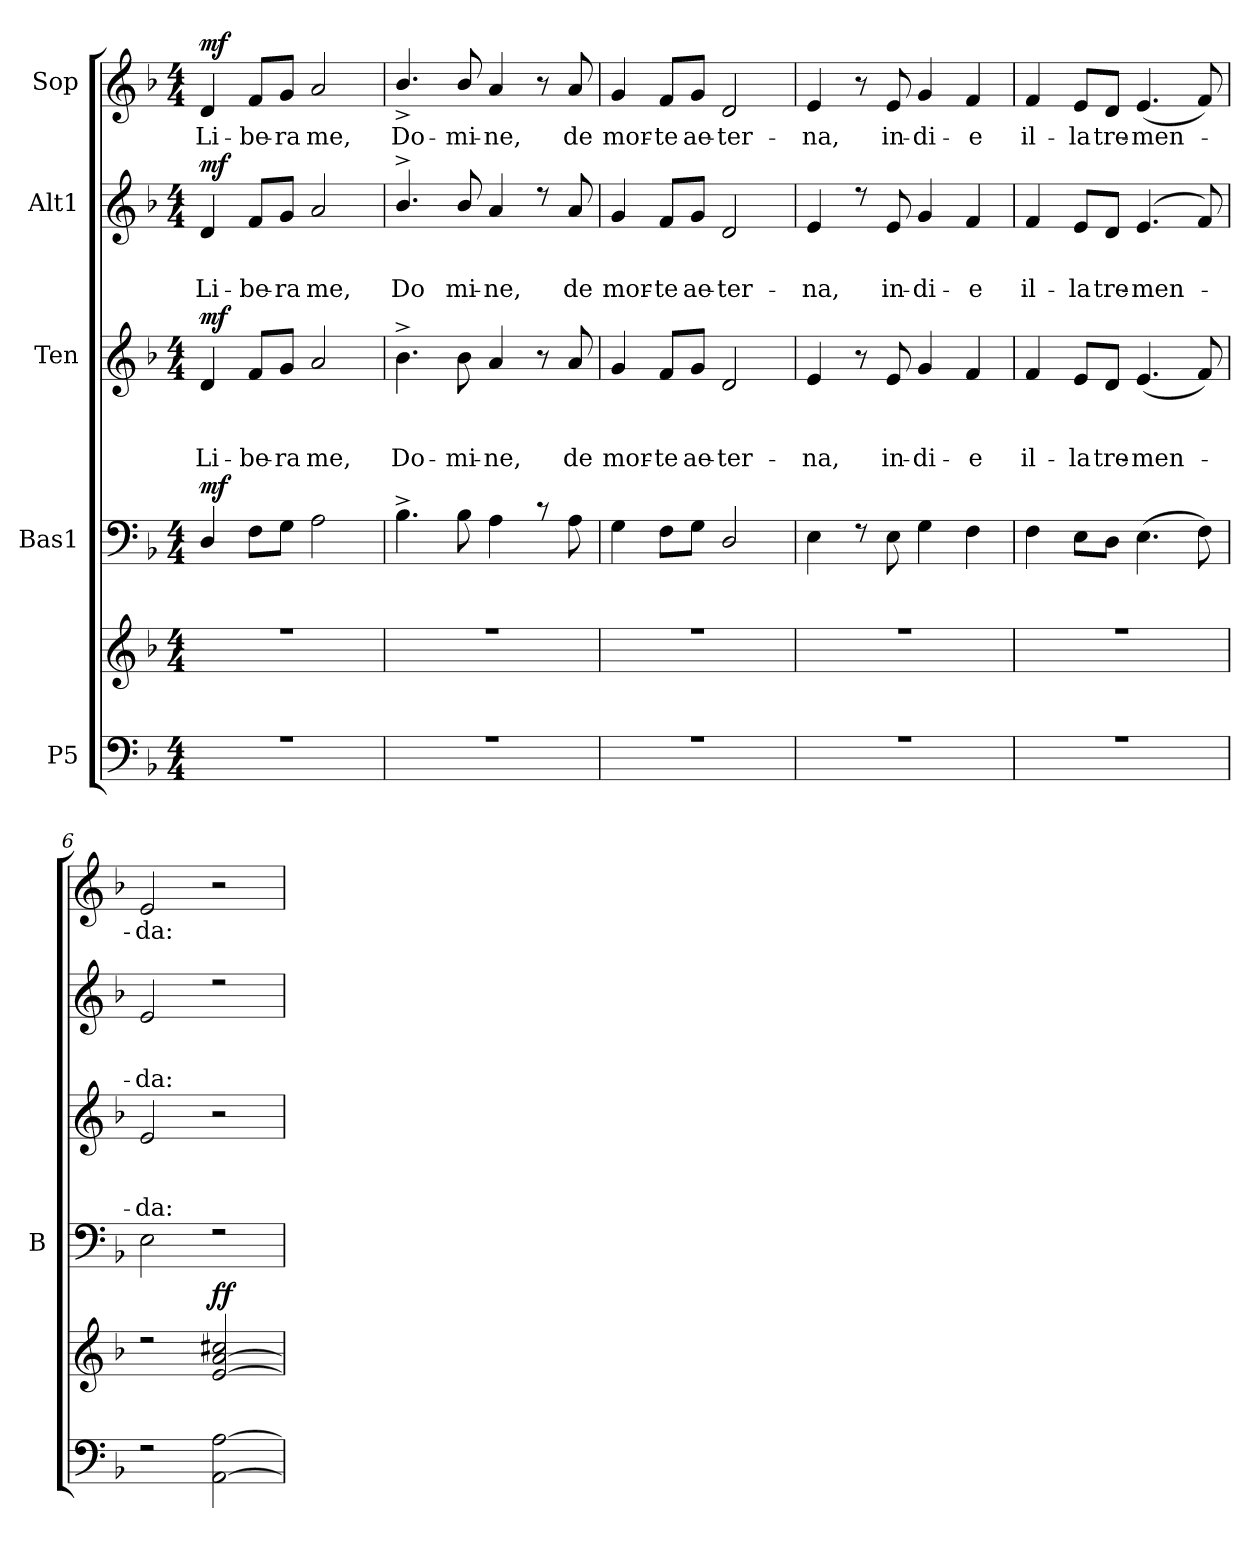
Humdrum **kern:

**kern	**kern	**dynam	**kern	**dynam	**kern	**text	**text	**text	**dynam	**kern	**text	**text	**dynam	**kern	**text	**dynam
*part5	*part5	*part5	*part4	*part4	*part3	*part3	*part3	*part3	*part3	*part2	*part2	*part2	*part2	*part1	*part1	*part1
*staff6	*staff5	*staff5/6	*staff4	*staff4	*staff3	*staff3	*staff3	*staff3	*staff3	*staff2	*staff2	*staff2	*staff2	*staff1	*staff1	*staff1
*I"P5	*	*	*I"Bas1	*	*I"Ten	*	*	*	*	*I"Alt1	*	*	*	*I"Sop	*	*
*	*	*	*I'B	*	*	*	*	*	*	*	*	*	*	*	*	*
*clefF4	*clefG2	*	*clefF4	*	*clefG2	*	*	*	*	*clefG2	*	*	*	*clefG2	*	*
*	*	*	*	*	*ITrd7c12	*	*	*	*	*	*	*	*	*	*	*
*k[b-]	*k[b-]	*	*k[b-]	*	*k[b-]	*	*	*	*	*k[b-]	*	*	*	*k[b-]	*	*
*F:	*F:	*	*F:	*	*F:	*	*	*	*	*F:	*	*	*	*F:	*	*
*M4/4	*M4/4	*	*M4/4	*	*M4/4	*	*	*	*	*M4/4	*	*	*	*M4/4	*	*
*MM58	*MM58	*	*MM58	*	*MM58	*	*	*	*	*MM58	*	*	*	*MM58	*	*
=1	=1	=1	=1	=1	=1	=1	=1	=1	=1	=1	=1	=1	=1	=1	=1	=1
*^	*^	*	*^	*	*	*	*	*	*	*	*	*	*	*	*	*
!	!	!	!	!	!	!	!LO:DY:a	!	!	!	!LO:LY:b	!LO:DY:a	!	!	!LO:LY:b	!LO:DY:a	!	!LO:LY:b	!LO:DY:a
*	*	*	*	*	*	*	*	*	*	*	*	*	*^	*	*	*	*	*	*
1r	1ryy	1r	1ryy	.	4D/	1ryy	mf	4D/	.	.	Li-	mf	4d/	1ryy	.	Li-	mf	4d/	Li-	mf
!	!	!	!	!	!	!	!	!	!	!	!LO:LY:b	!	!	!	!	!LO:LY:b	!	!	!LO:LY:b	!
.	.	.	.	.	8F\L	.	.	8F/L	.	.	-be-	.	8f/L	.	.	-be-	.	8f/L	-be-	.
!	!	!	!	!	!	!	!	!	!	!	!LO:LY:b	!	!	!	!	!LO:LY:b	!	!	!LO:LY:b	!
.	.	.	.	.	8G\J	.	.	8G/J	.	.	-ra	.	8g/J	.	.	-ra	.	8g/J	-ra	.
!	!	!	!	!	!	!	!	!	!	!	!LO:LY:b	!	!	!	!	!LO:LY:b	!	!	!LO:LY:b	!
.	.	.	.	.	2A\	.	.	2A/	.	.	me,	.	2a/	.	.	me,	.	2a/	me,	.
=2	=2	=2	=2	=2	=2	=2	=2	=2	=2	=2	=2	=2	=2	=2	=2	=2	=2	=2	=2	=2
!	!	!	!	!	!	!	!	!	!	!	!LO:LY:b	!	!	!	!	!LO:LY:b	!	!	!LO:LY:b	!
1r	1ryy	1r	1ryy	.	4.B-^>\	1ryy	.	4.B-^>\	.	.	Do-	.	4.b-^>/	1ryy	.	Do	.	4.b-^>/	Do-	.
!	!	!	!	!	!	!	!	!	!	!	!LO:LY:b	!	!	!	!	!LO:LY:b	!	!	!LO:LY:b	!
.	.	.	.	.	8B-\	.	.	8B-\	.	.	-mi-	.	8b-/	.	.	mi-	.	8b-/	-mi-	.
!	!	!	!	!	!	!	!	!	!	!	!LO:LY:b	!	!	!	!	!LO:LY:b	!	!	!LO:LY:b	!
.	.	.	.	.	4A\	.	.	4A/	.	.	-ne,	.	4a/	.	.	-ne,	.	4a/	-ne,	.
.	.	.	.	.	8r	.	.	8r	.	.	.	.	8r	.	.	.	.	8r	.	.
!	!	!	!	!	!	!	!	!	!	!	!LO:LY:b	!	!	!	!	!LO:LY:b	!	!	!LO:LY:b	!
.	.	.	.	.	8A\	.	.	8A/	.	.	de	.	8a/	.	.	de	.	8a/	de	.
=3	=3	=3	=3	=3	=3	=3	=3	=3	=3	=3	=3	=3	=3	=3	=3	=3	=3	=3	=3	=3
!	!	!	!	!	!	!	!	!	!	!	!LO:LY:b	!	!	!	!	!LO:LY:b	!	!	!LO:LY:b	!
1r	1ryy	1r	1ryy	.	4G\	1ryy	.	4G/	.	.	mor-	.	4g/	1ryy	.	mor-	.	4g/	mor-	.
!	!	!	!	!	!	!	!	!	!	!	!LO:LY:b	!	!	!	!	!LO:LY:b	!	!	!LO:LY:b	!
.	.	.	.	.	8F\L	.	.	8F/L	.	.	-te	.	8f/L	.	.	-te	.	8f/L	-te	.
!	!	!	!	!	!	!	!	!	!	!	!LO:LY:b	!	!	!	!	!LO:LY:b	!	!	!LO:LY:b	!
.	.	.	.	.	8G\J	.	.	8G/J	.	.	ae-	.	8g/J	.	.	ae-	.	8g/J	ae-	.
!	!	!	!	!	!	!	!	!	!	!	!LO:LY:b	!	!	!	!	!LO:LY:b	!	!	!LO:LY:b	!
.	.	.	.	.	2D/	.	.	2D/	.	.	-ter-	.	2d/	.	.	-ter-	.	2d/	-ter-	.
=4	=4	=4	=4	=4	=4	=4	=4	=4	=4	=4	=4	=4	=4	=4	=4	=4	=4	=4	=4	=4
!	!	!	!	!	!	!	!	!	!	!	!LO:LY:b	!	!	!	!	!LO:LY:b	!	!	!LO:LY:b	!
1r	1ryy	1r	1ryy	.	4E\	1ryy	.	4E/	.	.	-na,	.	4e/	1ryy	.	-na,	.	4e/	-na,	.
.	.	.	.	.	8r	.	.	8r	.	.	.	.	8r	.	.	.	.	8r	.	.
!	!	!	!	!	!	!	!	!	!	!	!LO:LY:b	!	!	!	!	!LO:LY:b	!	!	!LO:LY:b	!
.	.	.	.	.	8E\	.	.	8E/	.	.	in-	.	8e/	.	.	in-	.	8e/	in-	.
!	!	!	!	!	!	!	!	!	!	!	!LO:LY:b	!	!	!	!	!LO:LY:b	!	!	!LO:LY:b	!
.	.	.	.	.	4G\	.	.	4G/	.	.	-di-	.	4g/	.	.	-di-	.	4g/	-di-	.
!	!	!	!	!	!	!	!	!	!	!	!LO:LY:b	!	!	!	!	!LO:LY:b	!	!	!LO:LY:b	!
.	.	.	.	.	4F\	.	.	4F/	.	.	-e	.	4f/	.	.	-e	.	4f/	-e	.
=5	=5	=5	=5	=5	=5	=5	=5	=5	=5	=5	=5	=5	=5	=5	=5	=5	=5	=5	=5	=5
!	!	!	!	!	!	!	!	!	!	!	!LO:LY:b	!	!	!	!	!LO:LY:b	!	!	!LO:LY:b	!
1r	1ryy	1r	1ryy	.	4F\	1ryy	.	4F/	.	.	il-	.	4f/	1ryy	.	il-	.	4f/	il-	.
!	!	!	!	!	!	!	!	!	!	!	!LO:LY:b	!	!	!	!	!LO:LY:b	!	!	!LO:LY:b	!
.	.	.	.	.	8E\L	.	.	8E/L	.	.	-la	.	8e/L	.	.	-la	.	8e/L	-la	.
!	!	!	!	!	!	!	!	!	!	!	!LO:LY:b	!	!	!	!	!LO:LY:b	!	!	!LO:LY:b	!
.	.	.	.	.	8D\J	.	.	8D/J	.	.	tre-	.	8d/J	.	.	tre-	.	8d/J	tre-	.
!	!	!	!	!	!	!	!	!	!	!	!LO:LY:b	!	!	!	!	!LO:LY:b	!	!	!LO:LY:b	!
.	.	.	.	.	(>4.E\	.	.	(<4.E/	.	.	-men-	.	(<4.e/	.	.	-men-	.	(<4.e/	-men-	.
.	.	.	.	.	8F\)	.	.	8F/)	.	.	.	.	8f/)	.	.	.	.	8f/)	.	.
=6	=6	=6	=6	=6	=6	=6	=6	=6	=6	=6	=6	=6	=6	=6	=6	=6	=6	=6	=6	=6
!	!	!	!	!	!	!	!	!	!	!	!LO:LY:b	!	!	!	!	!LO:LY:b	!	!	!LO:LY:b	!
2r	1ryy	2r	1ryy	.	2E\	1ryy	.	2E/	.	.	-da:	.	2e/	1ryy	.	-da:	.	2e/	-da:	.
!	!	!	!	!LO:DY:a	!	!	!	!	!	!	!	!	!	!	!	!	!	!	!	!
[<2AA\ [>2A\	.	[<2e/ [<2a/ 2cc#X/	.	ff	2r	.	.	2r	.	.	.	.	2r	.	.	.	.	2r	.	.
*v	*v	*	*	*	*v	*v	*	*	*	*	*	*	*v	*v	*	*	*	*	*	*
*	*v	*v	*	*	*	*	*	*	*	*	*	*	*	*	*	*	*
=	=	=	=	=	=	=	=	=	=	=	=	=	=	=	=	=
*-	*-	*-	*-	*-	*-	*-	*-	*-	*-	*-	*-	*-	*-	*-	*-	*-
